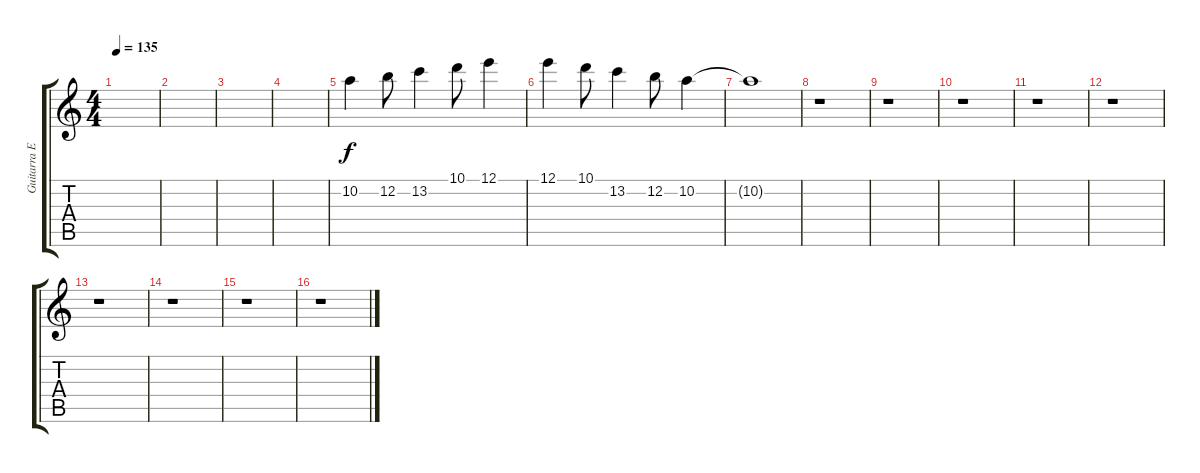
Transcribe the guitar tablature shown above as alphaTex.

\track ("Guitarra Eléctrica" "Guitarra E") {instrument distortionguitar}
\staff {score tabs}
\tuning (E4 B3 G3 D3 A2 E2) {hide}
\ts (4 4)
\tempo 135
\clef g2
\ks c
|
|
|
|
10.2.4 12.2.8 13.2.4 10.1.8 12.1.4 |
12.1.4 10.1.8 13.2.4 12.2.8 10.2.4 |
10.2{t}.1 |
r.1 |
r.1 |
r.1 |
r.1 |
r.1 |
r.1 |
r.1 |
r.1 |
r.1
